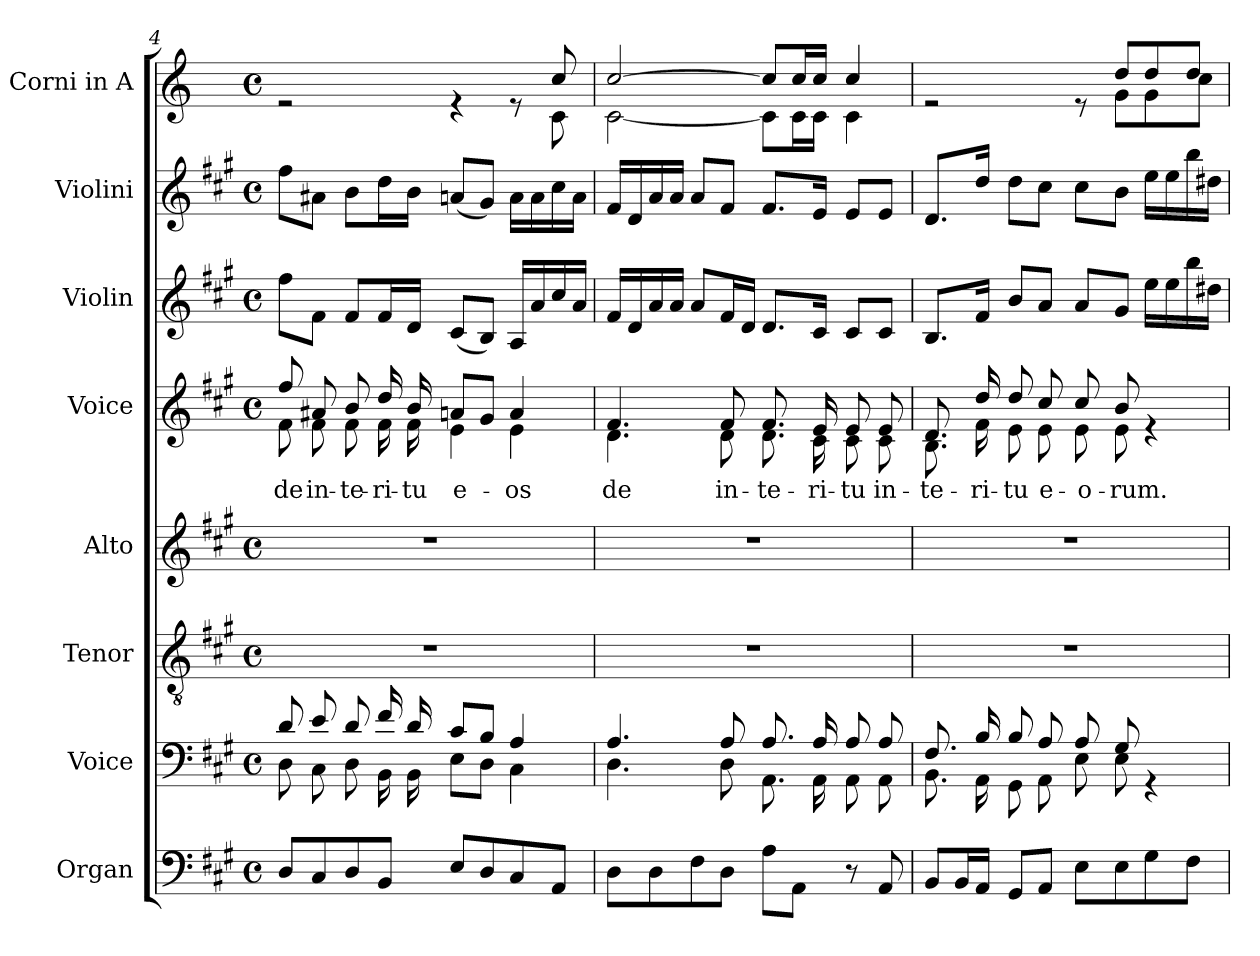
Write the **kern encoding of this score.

**kern	**kern	**kern	**kern	**kern	**text	**kern	**kern	**kern
*part8	*part7	*part6	*part5	*part4	*part4	*part3	*part2	*part1
*staff8	*staff7	*staff6	*staff5	*staff4	*staff4	*staff3	*staff2	*staff1
*I"Organ	*I"Voice	*I"Tenor	*I"Alto	*I"Voice	*	*I"Violin	*I"Violini	*I"Corni in A
*	*	*	*	*	*	*I'Vln	*I'Vln	*
!!LO:LB:g=z
*clefF4	*clefF4	*clefGv2	*clefG2	*clefG2	*	*clefG2	*clefG2	*clefG2
*	*	*	*	*	*	*	*	*ITrd2c3
*k[f#c#g#]	*k[f#c#g#]	*k[f#c#g#]	*k[f#c#g#]	*k[f#c#g#]	*	*k[f#c#g#]	*k[f#c#g#]	*k[f#c#g#]
*M4/4	*M4/4	*M4/4	*M4/4	*M4/4	*	*M4/4	*M4/4	*M4/4
*met(c)	*met(c)	*met(c)	*met(c)	*met(c)	*	*met(c)	*met(c)	*met(c)
=4	=4	=4	=4	=4	=4	=4	=4	=4
*	*^	*	*	*	*	*	*	*
!	!	!	!	!	!	!LO:LY:b	!	!	!
*	*	*	*	*	*^	*	*	*	*^
8D/L	8d/	8D\	1r	1r	8ff#/	8f#\	de	8ff#\L	8ff#\L	2re	2..ryy
!	!	!	!	!	!	!	!LO:LY:b	!	!	!	!
8C#/	8e/	8C#\	.	.	8a#X/	8f#\	in-	8f#\J	8a#X\J	.	.
!	!	!	!	!	!	!	!LO:LY:b	!	!	!	!
8D/	8d/	8D\	.	.	8b/	8f#\	-te-	8f#/L	8b\L	.	.
!	!	!	!	!	!	!	!LO:LY:b	!	!	!	!
8BB/J	16f#/	16BB\	.	.	16dd/	16f#\	-ri-	16f#/L	16dd\L	.	.
!	!	!	!	!	!	!	!LO:LY:b	!	!	!	!
.	16d/	16BB\	.	.	16b/	16f#\	-tu	16d/JJ	16b\JJ	.	.
!	!	!	!	!	!	!	!LO:LY:b	!	!	!	!
8E/L	8c#/L	8E\L	.	.	8an/L	4e\	e-	(8c#/L	(8an/L	4re	.
8D/	8B/J	8D\J	.	.	8g#/J	.	.	8B/J)	8g#/J)	.	.
!	!	!	!	!	!	!	!LO:LY:b	!	!	!	!
8C#/	4A/	4C#\	.	.	4a/	4e\	-os	16A/LL	16a\LL	8re	.
.	.	.	.	.	.	.	.	16a/	16a\	.	.
8AA/J	.	.	.	.	.	.	.	16cc#/	16cc#\	8a/	8A\
.	.	.	.	.	.	.	.	16a/JJ	16a\JJ	.	.
=5	=5	=5	=5	=5	=5	=5	=5	=5	=5	=5	=5
!	!	!	!	!	!	!	!LO:LY:b	!	!	!	!
8D\L	4.A/	4.D\	1r	1r	4.f#/	4.d\	de	16f#/LL	16f#/LL	[2a/	[2A\
.	.	.	.	.	.	.	.	16d/	16d/	.	.
8D\	.	.	.	.	.	.	.	16a/	16a/	.	.
.	.	.	.	.	.	.	.	16a/JJ	16a/JJ	.	.
8F#\	.	.	.	.	.	.	.	8a/L	8a/L	.	.
!	!	!	!	!	!	!	!LO:LY:b	!	!	!	!
8D\J	8A/	8D\	.	.	8f#/	8d\	in-	16f#/L	8f#/J	.	.
.	.	.	.	.	.	.	.	16d/JJ	.	.	.
!	!	!	!	!	!	!	!LO:LY:b	!	!	!	!
8A\L	8.A/	8.AA\	.	.	8.f#/	8.d\	-te-	8.d/L	8.f#/L	8a/L]	8A\L]
8AA\J	.	.	.	.	.	.	.	.	.	16a/L	16A\L
!	!	!	!	!	!	!	!LO:LY:b	!	!	!	!
.	16A/	16AA\	.	.	16e/	16c#\	-ri-	16c#/Jk	16e/Jk	16a/JJ	16A\JJ
!	!	!	!	!	!	!	!LO:LY:b	!	!	!	!
8r	8A/	8AA\	.	.	8e/	8c#\	-tu	8c#/L	8e/L	4a/	4A\
!	!	!	!	!	!	!	!LO:LY:b	!	!	!	!
8AA/	8A/	8AA\	.	.	8e/	8c#\	in-	8c#/J	8e/J	.	.
=6	=6	=6	=6	=6	=6	=6	=6	=6	=6	=6	=6
!	!	!	!	!	!	!	!LO:LY:b	!	!	!	!
8BB/L	8.F#/	8.BB\	1r	1r	8.d/	8.B\	-te-	8.B/L	8.d/L	2re	8ryy
*	*	*	*	*	*	*	*	*	*	*v	*v
16BB/L	.	.	.	.	.	.	.	.	.	.
!	!	!	!	!	!	!	!LO:LY:b	!	!	!
16AA/JJ	16B/	16AA\	.	.	16dd/	16f#\	-ri-	16f#/Jk	16dd/Jk	.
!	!	!	!	!	!	!	!LO:LY:b	!	!	!
8GG#/L	8B/	8GG#\	.	.	8dd/	8e\	-tu	8b/L	8dd\L	.
!	!	!	!	!	!	!	!LO:LY:b	!	!	!
8AA/J	8A/	8AA\	.	.	8cc#/	8e\	e-	8a/J	8cc#\J	.
!	!	!	!	!	!	!	!LO:LY:b	!	!	!
8E\L	8A/	8E\	.	.	8cc#/	8e\	-o-	8a/L	8cc#\L	8re
!	!	!	!	!	!	!	!LO:LY:b	!	!	!
*	*	*	*	*	*	*	*	*	*	*^
8E\	8G#/	8E\	.	.	8b/	8e\	-rum.	8g#/J	8b\J	8b/L	8e\L
8G#\	4rGG	4ryy	.	.	4re	4ryy	.	16ee\LL	16ee\LL	8b/	8e\
.	.	.	.	.	.	.	.	16ee\	16ee\	.	.
8F#\J	.	.	.	.	.	.	.	16bb\	16bb\	8b/J	8a\J
.	.	.	.	.	.	.	.	16dd#X\JJ	16dd#X\JJ	.	.
*	*v	*v	*	*	*v	*v	*	*	*	*v	*v
=	=	=	=	=	=	=	=	=
*-	*-	*-	*-	*-	*-	*-	*-	*-
